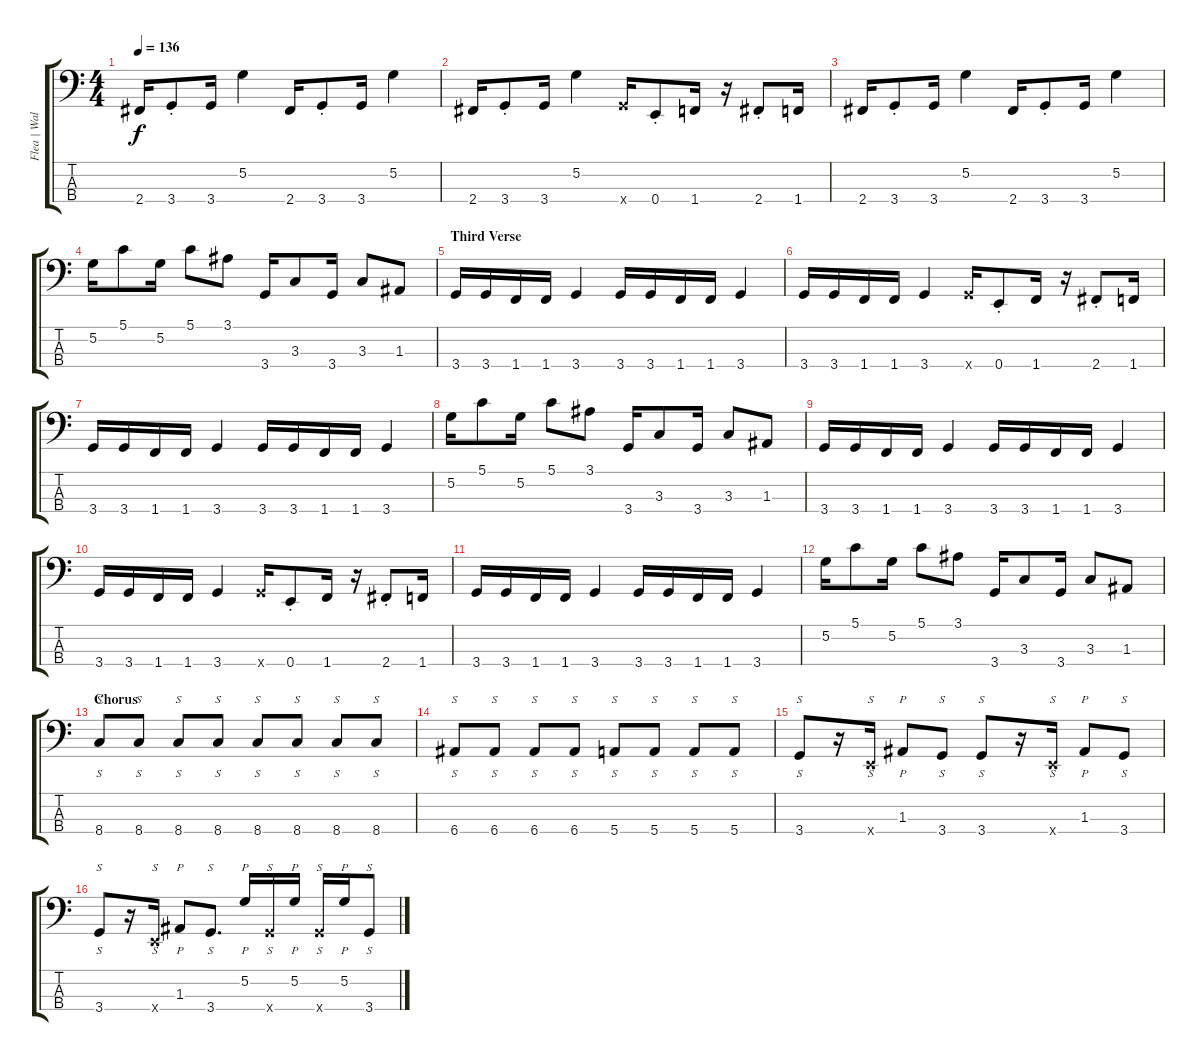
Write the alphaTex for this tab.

\track ("Flea | Wal Mk II | Bass" "Flea | Wal") {instrument electricbassfinger}
\staff {score tabs}
\tuning (G2 D2 A1 E1) {hide}
\ts (4 4)
\tempo 136
\clef f4
\ks c
2.4.16{dy f} 3.4{st}.8 3.4.16 5.2.4 2.4.16 3.4{st}.8 3.4.16 5.2.4 |
2.4.16 3.4{st}.8 3.4.16 5.2.4 3.4{x}.16 0.4{st}.8 1.4.16 r.16 2.4{st}.8 1.4.16 |
2.4.16 3.4{st}.8 3.4.16 5.2.4 2.4.16 3.4{st}.8 3.4.16 5.2.4 |
5.2.16 5.1.8 5.2.16 5.1.8 3.1.8 3.4.16 3.3.8 3.4.16 3.3.8 1.3.8 |
\section ("" "Third Verse")
3.4.16 3.4.16 1.4.16 1.4.16 3.4.4 3.4.16 3.4.16 1.4.16 1.4.16 3.4.4 |
3.4.16 3.4.16 1.4.16 1.4.16 3.4.4 3.4{x}.16 0.4{st}.8 1.4.16 r.16 2.4{st}.8 1.4.16 |
3.4.16 3.4.16 1.4.16 1.4.16 3.4.4 3.4.16 3.4.16 1.4.16 1.4.16 3.4.4 |
5.2.16 5.1.8 5.2.16 5.1.8 3.1.8 3.4.16 3.3.8 3.4.16 3.3.8 1.3.8 |
3.4.16 3.4.16 1.4.16 1.4.16 3.4.4 3.4.16 3.4.16 1.4.16 1.4.16 3.4.4 |
3.4.16 3.4.16 1.4.16 1.4.16 3.4.4 3.4{x}.16 0.4{st}.8 1.4.16 r.16 2.4{st}.8 1.4.16 |
3.4.16 3.4.16 1.4.16 1.4.16 3.4.4 3.4.16 3.4.16 1.4.16 1.4.16 3.4.4 |
5.2.16 5.1.8 5.2.16 5.1.8 3.1.8 3.4.16 3.3.8 3.4.16 3.3.8 1.3.8 |
\section ("" "Chorus ")
8.4.8{s} 8.4.8{s} 8.4.8{s} 8.4.8{s} 8.4.8{s} 8.4.8{s} 8.4.8{s} 8.4.8{s} |
6.4.8{s} 6.4.8{s} 6.4.8{s} 6.4.8{s} 5.4.8{s} 5.4.8{s} 5.4.8{s} 5.4.8{s} |
3.4.8{s} r.16 0.4{x}.16{s} 1.3.8{p} 3.4.8{s} 3.4.8{s} r.16 0.4{x}.16{s} 1.3.8{p} 3.4.8{s} |
3.4.8{s} r.16 0.4{x}.16{s} 1.3.8{p} 3.4.8{s d} 5.2.16{p} 3.4{x}.16{s} 5.2.16{p} 3.4{x}.16{s} 5.2.16{p} 3.4{ss}.8{s}
